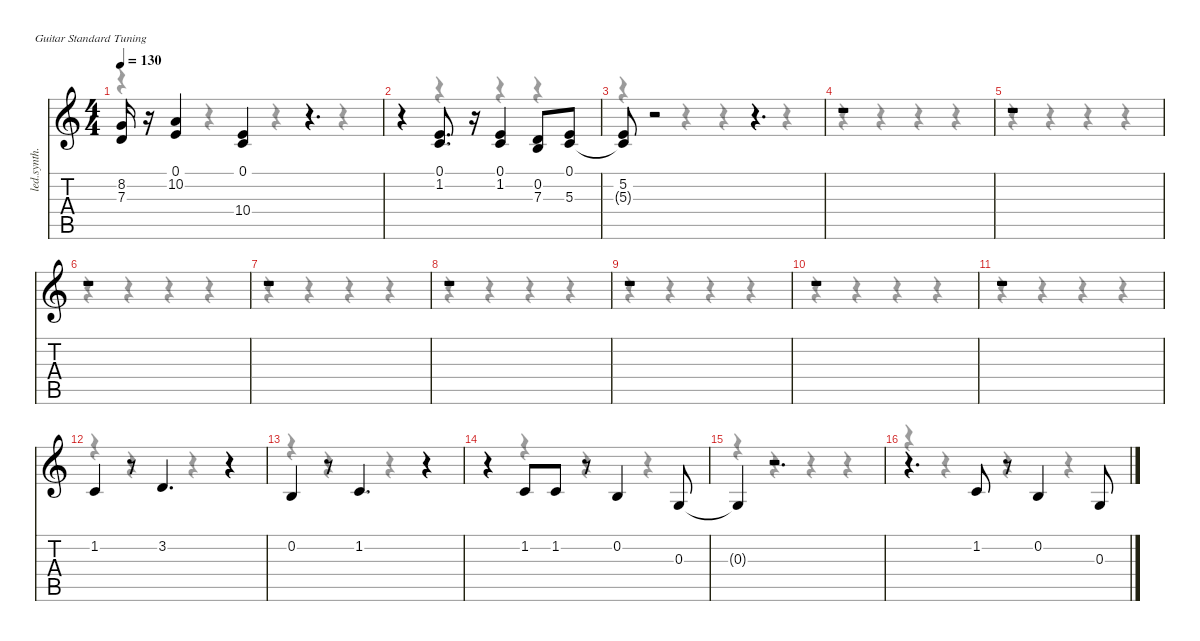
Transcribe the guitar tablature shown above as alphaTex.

\defaultSystemsLayout 4
\hideDynamics
\bracketExtendMode nobrackets
\track ("Vocal" "led.synth.") {instrument lead6voice}
\staff {score tabs}
\tuning (E4 B3 G3 D3 A2 E2)
\voice
\ts (4 4)
\tempo 130
\clef g2
\ks c
(8.2{t} 7.3{t}).16{dy fff beam Up} r.16{beam Up} (0.1 10.2).4{beam Up} (0.1 10.4).4{beam Up} r.4{d beam Up} |
r.4{beam Up} (0.1 1.2).8{d beam Up} r.16{beam Up} (0.1 1.2).4{beam Up} (0.2 7.3).8{beam Up} (0.1 5.3).8{beam Up} |
(5.2 5.3{t}).8{beam Up} r.2{beam Up} r.4{d beam Up} |
r.1{beam Up} |
r.1{beam Up} |
r.1{beam Up} |
r.1{beam Up} |
r.1{beam Up} |
r.1{beam Up} |
r.1{beam Up} |
r.1{beam Up} |
1.2.4{beam Up} r.8{beam Up} 3.2.4{d beam Up} r.4{beam Up} |
0.2.4{beam Up} r.8{beam Up} 1.2.4{d beam Up} r.4{beam Up} |
r.4{beam Up} 1.2.8{beam Up} 1.2.8{beam Up} r.8{beam Up} 0.2.4{beam Up} 0.3.8{beam Up} |
0.3{t}.4{beam Up} r.2{d beam Up} |
r.4{d beam Up} 1.2.8{beam Up} r.8{beam Up} 0.2.4{beam Up} 0.3.8{beam Up}
\voice
\clef g2
\ottava regular
\simile none
\ks c
r.4{dy mf beam Down} r.4{beam Down} r.4{beam Down} r.4{beam Down} |
r.4{beam Down} r.4{beam Down} r.4{beam Down} r.4{beam Down} |
r.4{beam Down} r.4{beam Down} r.4{beam Down} r.4{beam Down} |
r.4{beam Down} r.4{beam Down} r.4{beam Down} r.4{beam Down} |
r.4{beam Down} r.4{beam Down} r.4{beam Down} r.4{beam Down} |
r.4{beam Down} r.4{beam Down} r.4{beam Down} r.4{beam Down} |
r.4{beam Down} r.4{beam Down} r.4{beam Down} r.4{beam Down} |
r.4{beam Down} r.4{beam Down} r.4{beam Down} r.4{beam Down} |
r.4{beam Down} r.4{beam Down} r.4{beam Down} r.4{beam Down} |
r.4{beam Down} r.4{beam Down} r.4{beam Down} r.4{beam Down} |
r.4{beam Down} r.4{beam Down} r.4{beam Down} r.4{beam Down} |
r.4{beam Down} r.4{beam Down} r.4{beam Down} r.4{beam Down} |
r.4{beam Down} r.4{beam Down} r.4{beam Down} r.4{beam Down} |
r.4{beam Down} r.4{beam Down} r.4{beam Down} r.4{beam Down} |
r.4{beam Down} r.4{beam Down} r.4{beam Down} r.4{beam Down} |
r.4{beam Down} r.4{beam Down} r.4{beam Down} r.4{beam Down}
